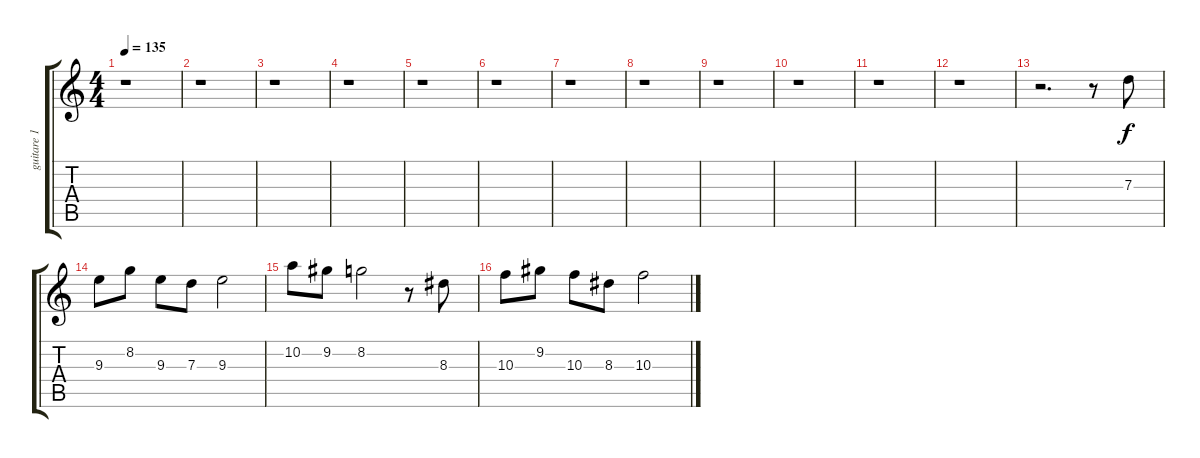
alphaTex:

\track ("guitare 1" "guitare 1") {instrument overdrivenguitar}
\staff {score tabs}
\tuning (E4 B3 G3 D3 A2 E2) {hide}
\ts (4 4)
\tempo 135
\clef g2
\ks c
r.1{dy f instrument overdrivenguitar} |
r.1 |
r.1 |
r.1 |
r.1 |
r.1 |
r.1 |
r.1 |
r.1 |
r.1 |
r.1 |
r.1 |
r.2{d} r.8 7.3.8 |
9.3.8 8.2.8 9.3.8 7.3.8 9.3.2 |
10.2.8 9.2.8 8.2.2 r.8 8.3.8 |
10.3.8 9.2.8 10.3.8 8.3.8 10.3.2
